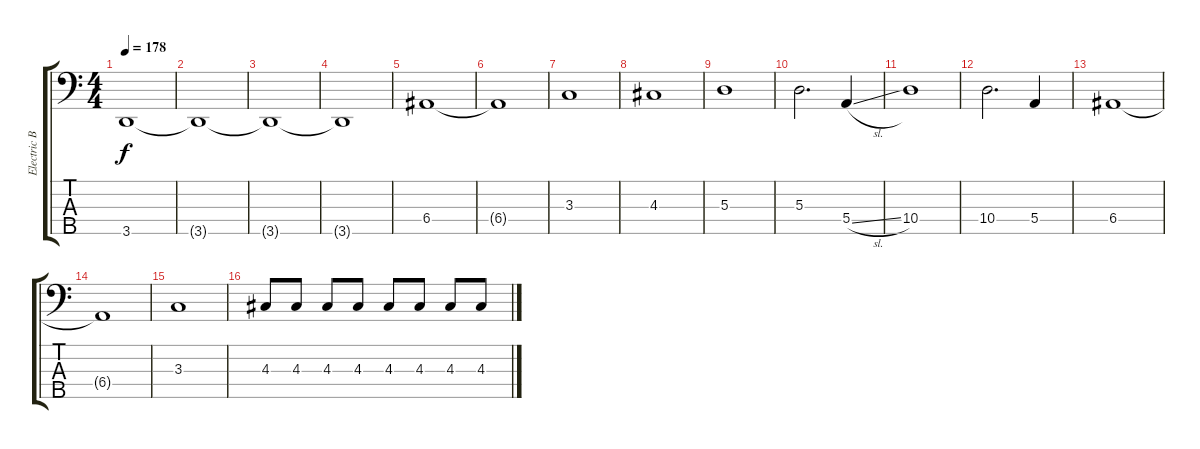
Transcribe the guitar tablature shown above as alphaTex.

\track ("Electric Bass" "Electric B") {instrument electricbassfinger}
\staff {score tabs}
\tuning (G2 D2 A1 E1 B0) {hide}
\ts (4 4)
\section ("" "")
\tempo 178
\clef f4
\ks c
3.5.1{dy f instrument electricbassfinger} |
3.5{t}.1 |
3.5{t}.1 |
3.5{t}.1 |
6.4.1 |
6.4{t}.1 |
3.3.1 |
4.3.1 |
5.3.1 |
5.3.2{d} 5.4{sl}.4 |
10.4.1 |
10.4.2{d} 5.4.4 |
6.4.1 |
6.4{t}.1 |
3.3.1 |
4.3.8 4.3.8 4.3.8 4.3.8 4.3.8 4.3.8 4.3.8 4.3.8
